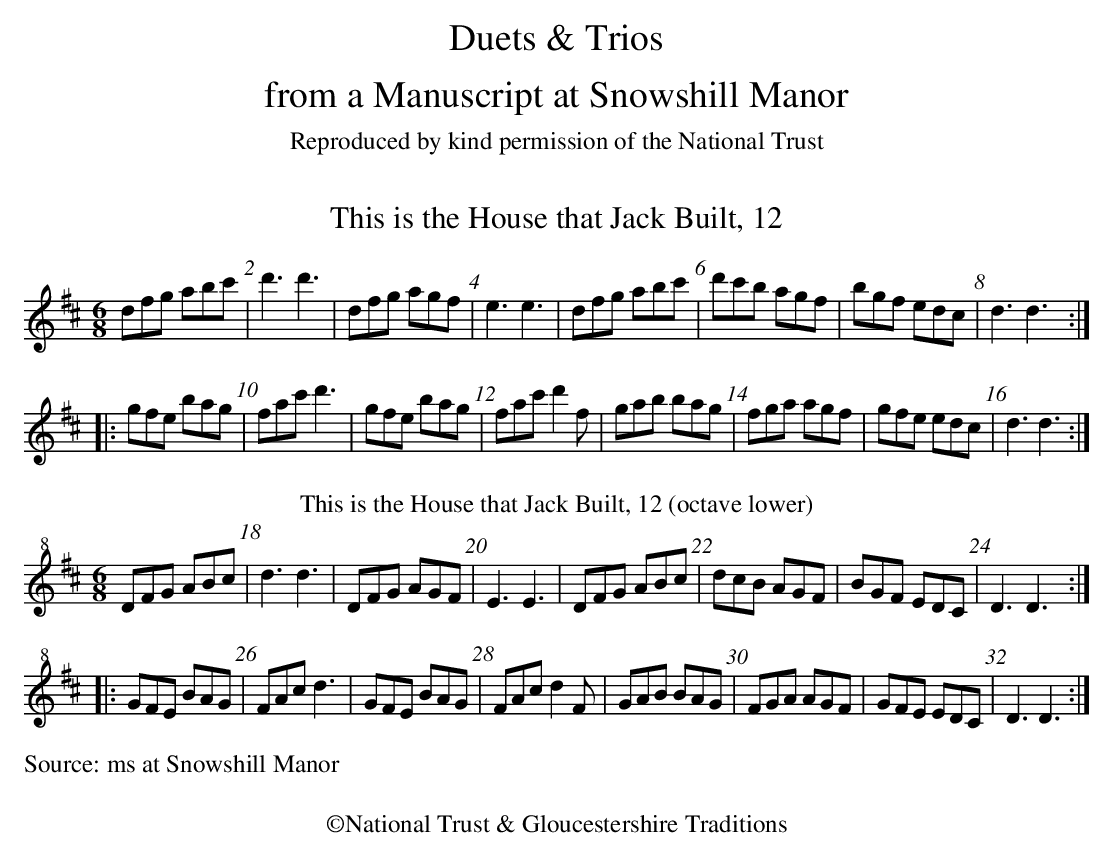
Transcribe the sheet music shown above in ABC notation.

X:1
T:This is the House that Jack Built, 12
M:6/8
L:1/8
K:D
dfg abc'|d'3d'3|dfg agf|e3e3|\
dfg abc'|d'c'b agf|bgf edc|d3d3:|
|:gfe bag|fac'd'3|gfe bag|fac' d'2f|\
gab bag|fga agf|gfe edc|d3d3:|
T:This is the House that Jack Built, 12 (octave lower)
M:6/8
L:1/8
K:Dmaj clef=treble+8
DFG ABc|d3d3|DFG AGF|E3E3|\
DFG ABc|dcB AGF|BGF EDC|D3D3:|
|:GFE BAG|FAcd3|GFE BAG|FAc d2F|\
GAB BAG|FGA AGF|GFE EDC|D3D3:|
